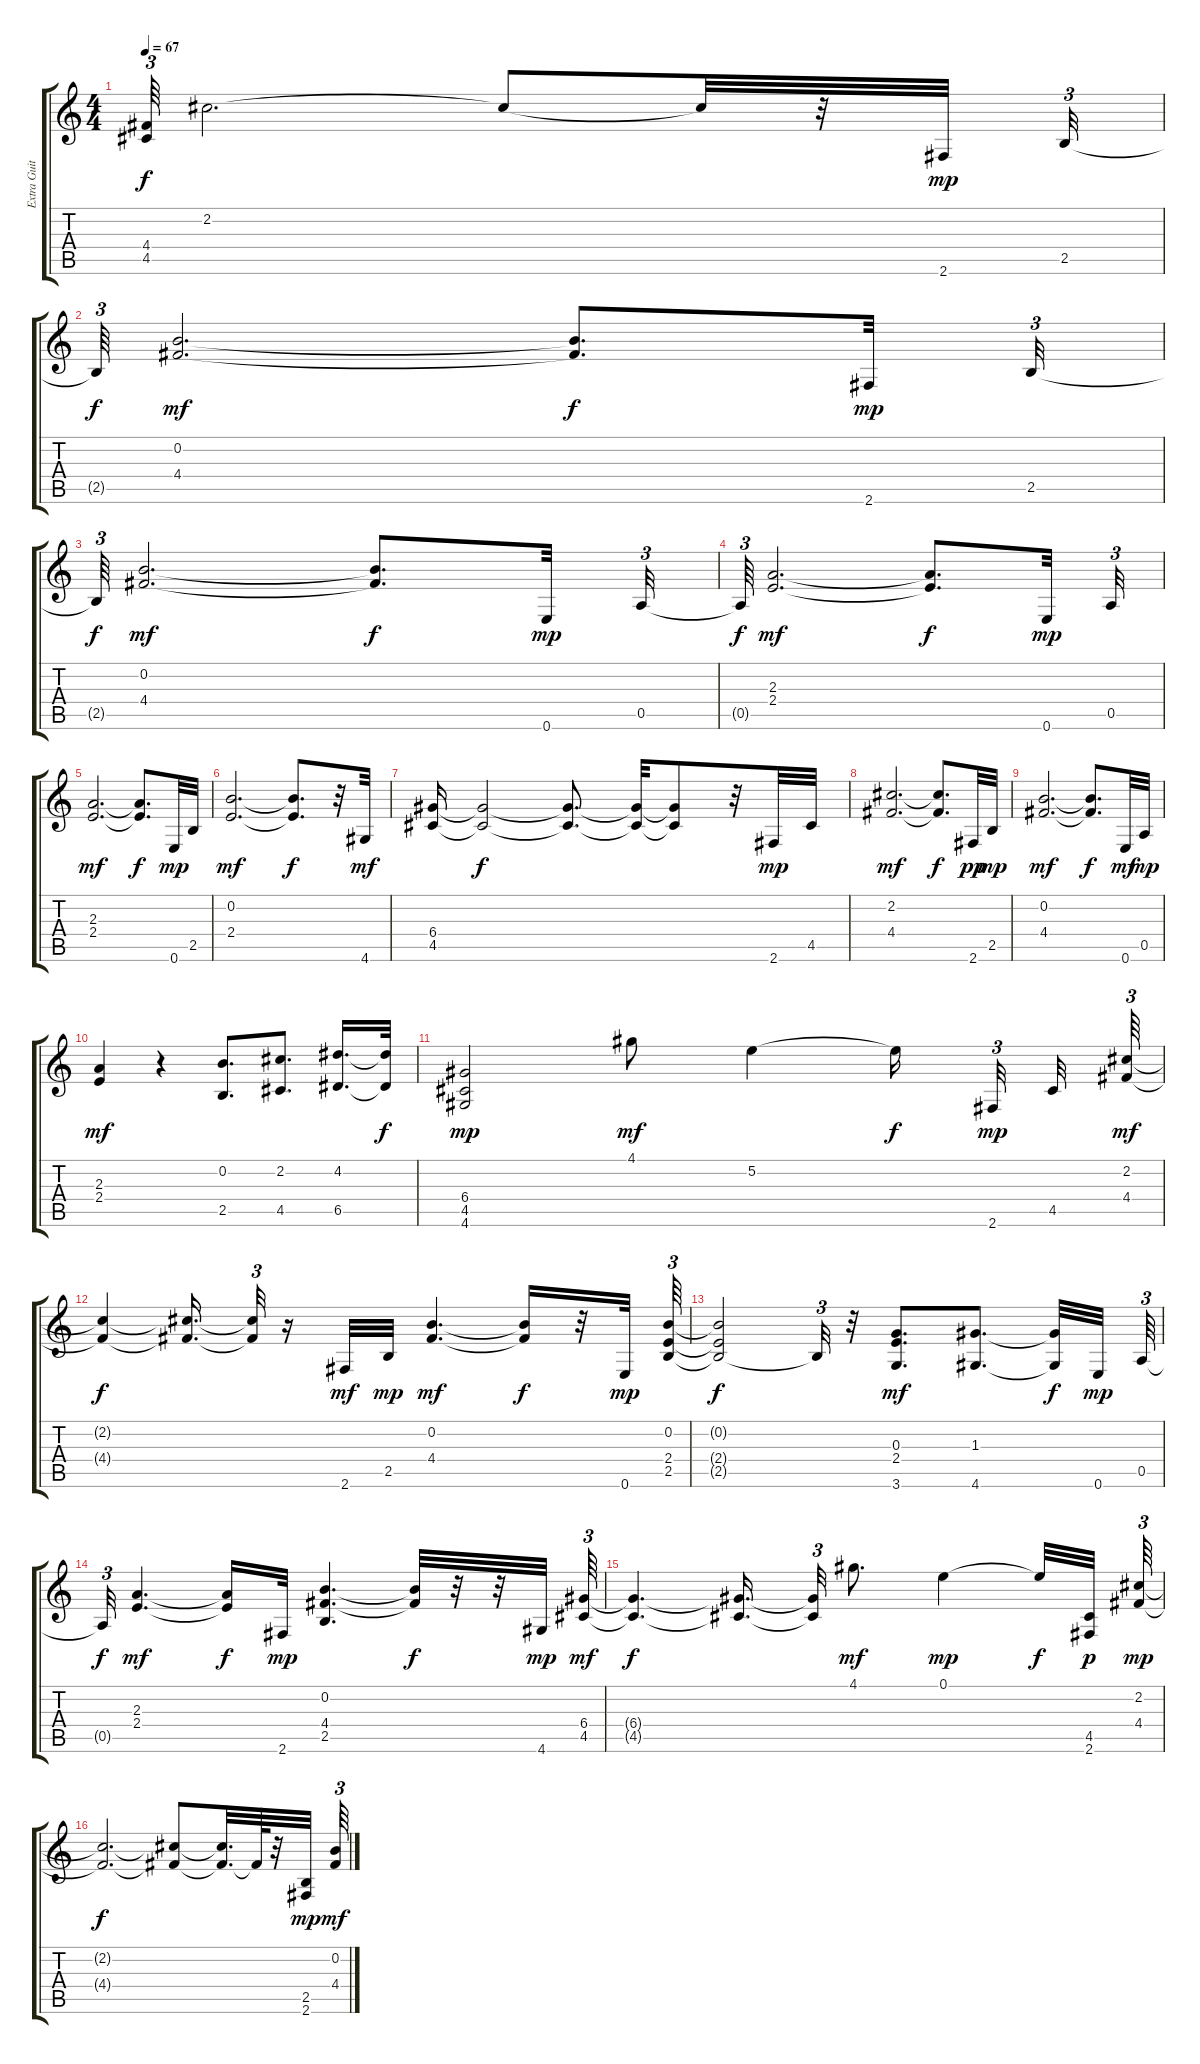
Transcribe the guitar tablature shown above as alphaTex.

\track ("Extra Guitar" "Extra Guit") {instrument distortionguitar}
\staff {score tabs}
\tuning (E4 B3 G3 D3 A2 E2) {hide}
\ts (4 4)
\tempo 67
\clef g2
\ks c
(4.4{t} 4.5{t}).64{tu (3 2) dy f} 2.2.2{d} 2.2{t}.8 2.2{t}.32 r.32 2.6.32{dy mp} 2.5.32{tu (3 2)} |
2.5{t}.64{tu (3 2) dy f} (0.2 4.4).2{d dy mf} (0.2{t} 4.4{t}).8{d dy f} 2.6.32{dy mp} 2.5.32{tu (3 2)} |
2.5{t}.64{tu (3 2) dy f} (0.2 4.4).2{d dy mf} (0.2{t} 4.4{t}).8{d dy f} 0.6.32{dy mp} 0.5.32{tu (3 2)} |
0.5{t}.64{tu (3 2) dy f} (2.3 2.4).2{d dy mf} (2.3{t} 2.4{t}).8{d dy f} 0.6.32{dy mp} 0.5.32{tu (3 2)} |
(2.3 2.4).2{d dy mf} (2.3{t} 2.4{t}).8{d dy f} 0.6.32{dy mp} 2.5.32 |
(0.2 2.4).2{d dy mf} (0.2{t} 2.4{t}).8{d dy f} r.32 4.6.32{dy mf} |
(6.4 4.5).16 (6.4{t} 4.5{t}).2{dy f} (6.4{t} 4.5{t}).8{d} (6.4{t} 4.5{t}).32 (6.4{t} 4.5{t}).8 r.32 2.6.32{dy mp} 4.5.32 |
(2.2 4.4).2{d dy mf} (2.2{t} 4.4{t}).8{d dy f} 2.6.32{dy pp} 2.5.32{dy mp} |
(0.2 4.4).2{d dy mf} (0.2{t} 4.4{t}).8{d dy f} 0.6.32{dy mf} 0.5.32{dy mp} |
(2.3 2.4).4{dy mf} r.4 (0.2 2.5).8{d} (2.2 4.5).8{d} (4.2 6.5).16{d} (4.2{t} 6.5{t}).32{dy f} |
(6.4 4.5 4.6).2{dy mp} 4.1.8{dy mf} 5.2.4 5.2{t}.16{dy f beam splitsecondary} 2.6.32{tu (3 2) dy mp beam splitsecondary} 4.5.32 (2.2 4.4).64{tu (3 2) dy mf} |
(2.2{t} 4.4{t}).4{dy f} (2.2{t} 4.4{t}).16{d} (2.2{t} 4.4{t}).32{tu (3 2)} r.16 2.6.32{dy mf} 2.5.32{dy mp} (0.2 4.4).4{d dy mf} (0.2{t} 4.4{t}).16{dy f} r.32 0.6.32{dy mp} (0.2 2.4 2.5).64{tu (3 2)} |
(0.2{t} 2.4{t} 2.5{t}).2{dy f} 2.5{t}.32{tu (3 2)} r.32 (0.3 2.4 3.6).8{d dy mf} (1.3 4.6).8{d} (1.3{t} 4.6{t}).32{dy f} 0.6.32{dy mp beam splitsecondary} 0.5.64{tu (3 2)} |
0.5{t}.32{tu (3 2) dy f} (2.3 2.4).4{d dy mf} (2.3{t} 2.4{t}).16{dy f} 2.6.32{dy mp} (0.2 4.4 2.5).4{d} (0.2{t} 4.4{t}).32{dy f} r.32 r.32 4.6.32{dy mp} (6.4 4.5).64{tu (3 2) dy mf} |
(6.4{t} 4.5{t}).4{d dy f} (6.4{t} 4.5{t}).16{d beam splitsecondary} (6.4{t} 4.5{t}).32{tu (3 2)} 4.1.8{d dy mf} 0.1.4{dy mp} 0.1{t}.32{dy f} (4.5 2.6).32{dy p beam splitsecondary} (2.2 4.4).64{tu (3 2) dy mp} |
(2.2{t} 4.4{t}).2{d dy f} (2.2{t} 4.4{t}).8 (2.2{t} 4.4{t}).32{d} 4.4{t}.64 r.32 (2.5 2.6).32{dy mp} (0.2 4.4).64{tu (3 2) dy mf}
